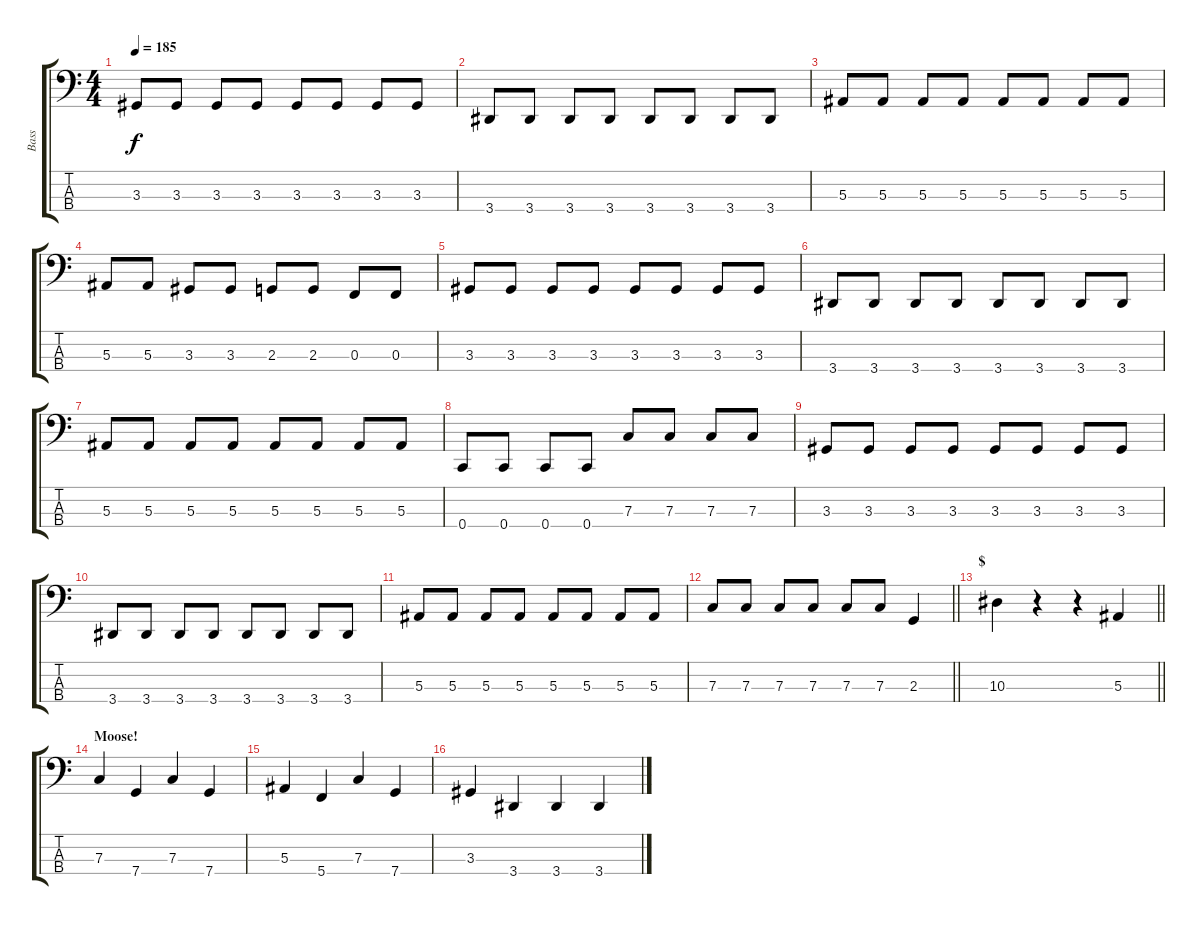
\track ("Bass" "Bass") {instrument electricbasspick}
\staff {score tabs}
\tuning (Eb2 Bb1 F1 C1) {hide}
\ts (4 4)
\tempo 185
\clef f4
\ks c
3.3.8{dy f} 3.3.8 3.3.8 3.3.8 3.3.8 3.3.8 3.3.8 3.3.8 |
3.4.8 3.4.8 3.4.8 3.4.8 3.4.8 3.4.8 3.4.8 3.4.8 |
5.3.8 5.3.8 5.3.8 5.3.8 5.3.8 5.3.8 5.3.8 5.3.8 |
5.3.8 5.3.8 3.3.8 3.3.8 2.3.8 2.3.8 0.3.8 0.3.8 |
3.3.8 3.3.8 3.3.8 3.3.8 3.3.8 3.3.8 3.3.8 3.3.8 |
3.4.8 3.4.8 3.4.8 3.4.8 3.4.8 3.4.8 3.4.8 3.4.8 |
5.3.8 5.3.8 5.3.8 5.3.8 5.3.8 5.3.8 5.3.8 5.3.8 |
0.4.8 0.4.8 0.4.8 0.4.8 7.3.8 7.3.8 7.3.8 7.3.8 |
3.3.8 3.3.8 3.3.8 3.3.8 3.3.8 3.3.8 3.3.8 3.3.8 |
3.4.8 3.4.8 3.4.8 3.4.8 3.4.8 3.4.8 3.4.8 3.4.8 |
5.3.8 5.3.8 5.3.8 5.3.8 5.3.8 5.3.8 5.3.8 5.3.8 |
\barLineRight lightlight
7.3.8 7.3.8 7.3.8 7.3.8 7.3.8 7.3.8 2.3.4 |
\section ("" "$")
\barLineRight lightlight
10.3.4 r.4 r.4 5.3.4 |
\section ("" "Moose!")
7.3.4 7.4.4 7.3.4 7.4.4 |
5.3.4 5.4.4 7.3.4 7.4.4 |
3.3.4 3.4.4 3.4.4 3.4.4
